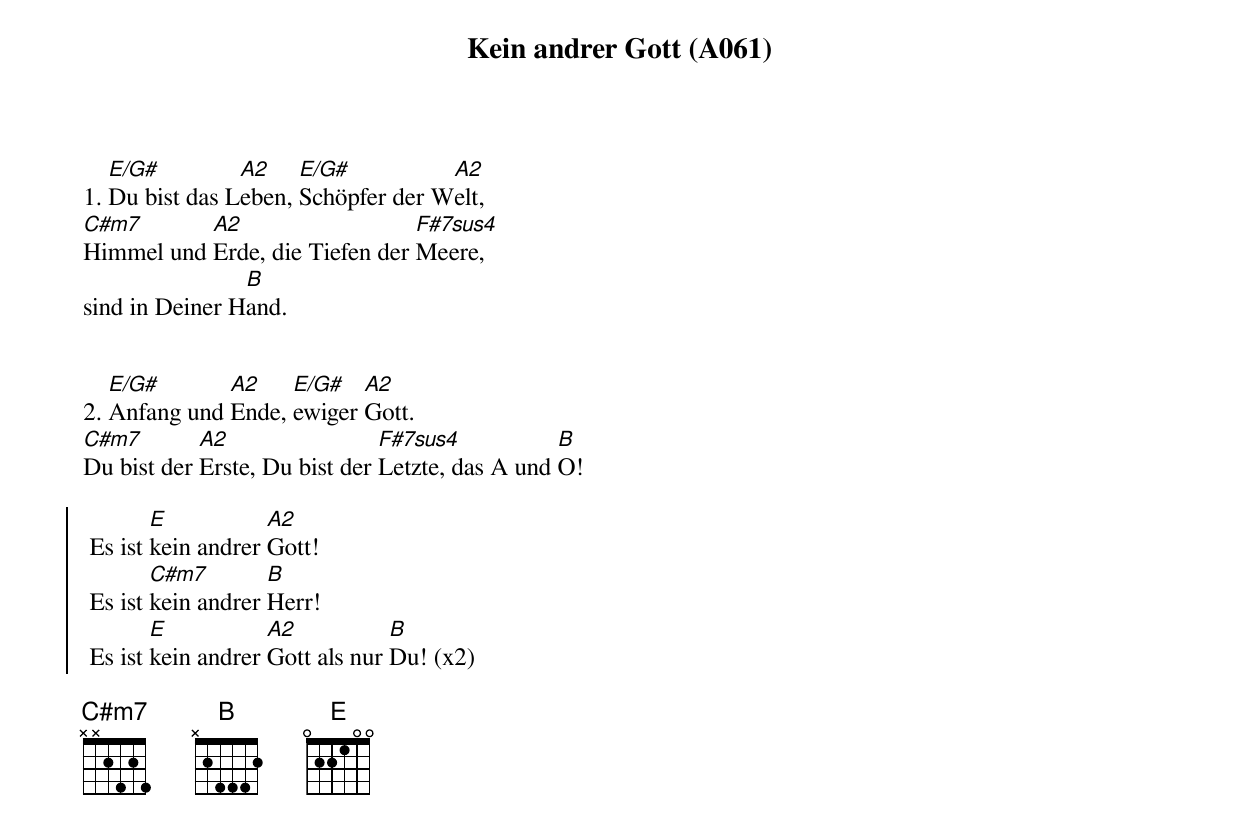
{title: Kein andrer Gott (A061)}
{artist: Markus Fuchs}

1. [E/G#]Du bist das L[A2]eben, [E/G#]Schöpfer der W[A2]elt,
[C#m7]Himmel und [A2]Erde, die Tiefen der [F#7sus4]Meere,
sind in Deiner H[B]and.


2. [E/G#]Anfang und [A2]Ende, [E/G#]ewiger [A2]Gott.
[C#m7]Du bist der [A2]Erste, Du bist der [F#7sus4]Letzte, das A und [B]O!

{soc}
 Es ist [E]kein andrer [A2]Gott!
 Es ist [C#m7]kein andrer [B]Herr!
 Es ist [E]kein andrer [A2]Gott als nur [B]Du! (x2)
 {eoc}

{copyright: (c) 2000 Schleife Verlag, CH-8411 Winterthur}
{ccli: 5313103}
